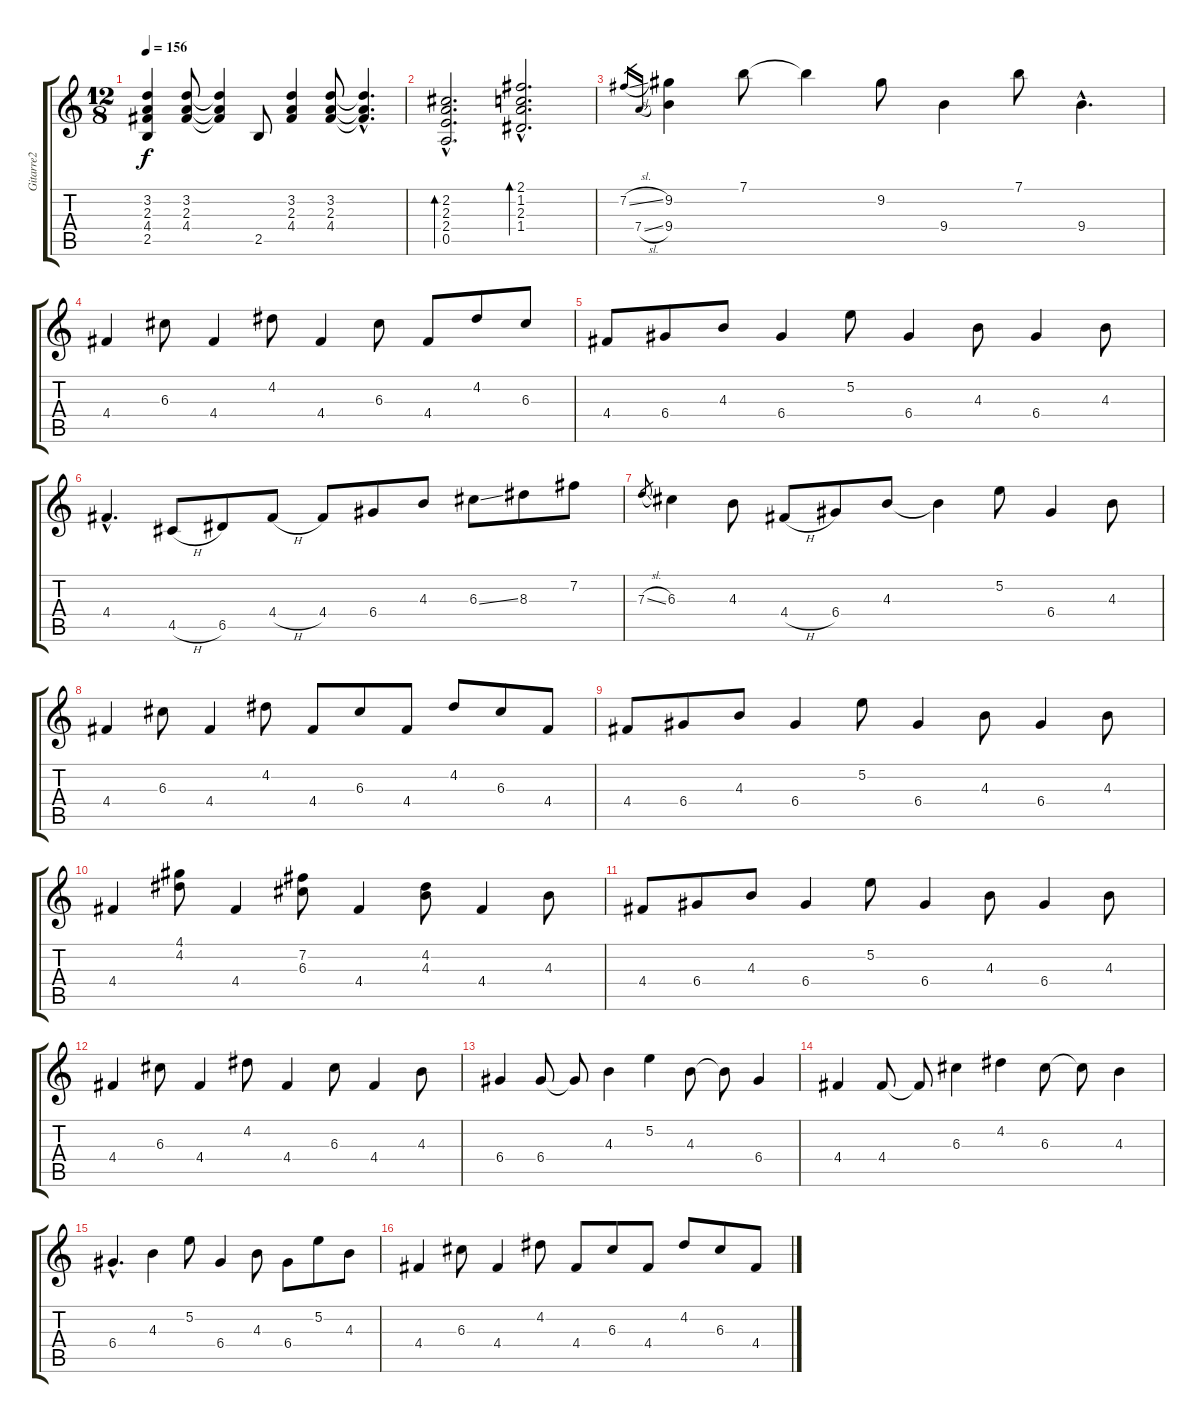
\track ("Gitarre2" "Gitarre2") {instrument acousticguitarsteel}
\staff {score tabs}
\tuning (E4 B3 G3 D3 A2 E2) {hide}
\ts (12 8)
\tempo 156
\clef g2
\ks c
(3.2 2.3 4.4 2.5).4{dy f} (3.2 2.3 4.4).8 (3.2{t} 2.3{t} 4.4{t}).4 2.5.8 (3.2 2.3 4.4).4 (3.2 2.3 4.4).8 (3.2{hac t} 2.3{hac t} 4.4{hac t}).4{d} |
(2.2{hac} 2.3{hac} 2.4{hac} 0.5{hac}).2{d bd 240} (2.1{hac} 1.2{hac} 2.3{hac} 1.4{hac}).2{d bd 240} |
7.2{sl}.16{gr} 7.4{sl}.16{gr} (9.2 9.4).4 7.1.8 7.1{t}.4 9.2.8 9.4.4 7.1.8 9.4{hac}.4{d} |
4.4.4 6.3.8 4.4.4 4.2.8 4.4.4 6.3.8 4.4.8 4.2.8 6.3.8 |
4.4.8 6.4.8 4.3.8 6.4.4 5.2.8 6.4.4 4.3.8 6.4.4 4.3.8 |
4.4{hac}.4{d} 4.5{h}.8 6.5.8 4.4{h}.8 4.4.8 6.4.8 4.3.8 6.3{ss}.8 8.3.8 7.2.8 |
7.3{sl}.8{gr} 6.3.4 4.3.8 4.4{h}.8 6.4.8 4.3.8 4.3{t}.4 5.2.8 6.4.4 4.3.8 |
4.4.4 6.3.8 4.4.4 4.2.8 4.4.8 6.3.8 4.4.8 4.2.8 6.3.8 4.4.8 |
4.4.8 6.4.8 4.3.8 6.4.4 5.2.8 6.4.4 4.3.8 6.4.4 4.3.8 |
4.4.4 (4.1 4.2).8 4.4.4 (7.2 6.3).8 4.4.4 (4.2 4.3).8 4.4.4 4.3.8 |
4.4.8 6.4.8 4.3.8 6.4.4 5.2.8 6.4.4 4.3.8 6.4.4 4.3.8 |
4.4.4 6.3.8 4.4.4 4.2.8 4.4.4 6.3.8 4.4.4 4.3.8 |
6.4.4 6.4.8 6.4{t}.8 4.3.4 5.2.4 4.3.8 4.3{t}.8 6.4.4 |
4.4.4 4.4.8 4.4{t}.8 6.3.4 4.2.4 6.3.8 6.3{t}.8 4.3.4 |
6.4{hac}.4{d} 4.3.4 5.2.8 6.4.4 4.3.8 6.4.8 5.2.8 4.3.8 |
4.4.4 6.3.8 4.4.4 4.2.8 4.4.8 6.3.8 4.4.8 4.2.8 6.3.8 4.4.8
